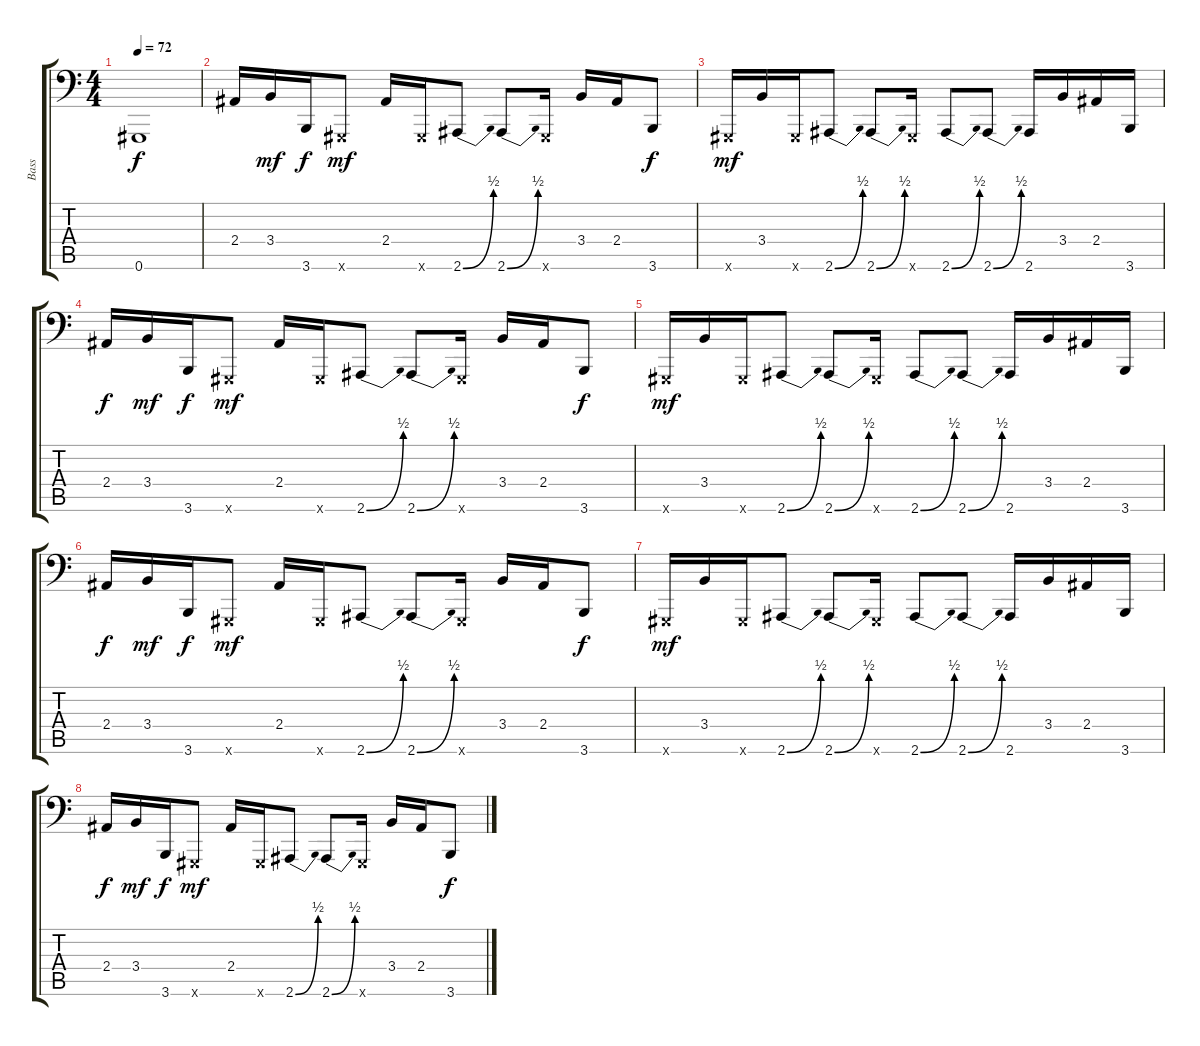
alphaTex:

\track ("Bass" "Bass") {instrument electricbassfinger}
\staff {score tabs}
\tuning (B2 Gb2 Db2 Ab1 Eb1 Ab0) {hide}
\ts (4 4)
\tempo 72
\clef f4
\ks c
0.6{t}.1{dy f} |
2.4.16 3.4.16{dy mf} 3.6.16{dy f} 0.6{x}.8{dy mf} 2.4.16 0.6{x}.16 2.6{be (bend 0 0 60 2)}.8 2.6{be (bend 0 0 60 2)}.8 0.6{x}.16 3.4.16 2.4.16 3.6.8{dy f} |
0.6{x}.16{dy mf} 3.4.16 0.6{x}.16 2.6{be (bend 0 0 60 2)}.8 2.6{be (bend 0 0 60 2)}.8 0.6{x}.16 2.6{be (bend 0 0 60 2)}.8 2.6{be (bend 0 0 60 2)}.8 2.6.16 3.4.16 2.4.16 3.6.16 |
2.4.16{dy f} 3.4.16{dy mf} 3.6.16{dy f} 0.6{x}.8{dy mf} 2.4.16 0.6{x}.16 2.6{be (bend 0 0 60 2)}.8 2.6{be (bend 0 0 60 2)}.8 0.6{x}.16 3.4.16 2.4.16 3.6.8{dy f} |
0.6{x}.16{dy mf} 3.4.16 0.6{x}.16 2.6{be (bend 0 0 60 2)}.8 2.6{be (bend 0 0 60 2)}.8 0.6{x}.16 2.6{be (bend 0 0 60 2)}.8 2.6{be (bend 0 0 60 2)}.8 2.6.16 3.4.16 2.4.16 3.6.16 |
2.4.16{dy f} 3.4.16{dy mf} 3.6.16{dy f} 0.6{x}.8{dy mf} 2.4.16 0.6{x}.16 2.6{be (bend 0 0 60 2)}.8 2.6{be (bend 0 0 60 2)}.8 0.6{x}.16 3.4.16 2.4.16 3.6.8{dy f} |
0.6{x}.16{dy mf} 3.4.16 0.6{x}.16 2.6{be (bend 0 0 60 2)}.8 2.6{be (bend 0 0 60 2)}.8 0.6{x}.16 2.6{be (bend 0 0 60 2)}.8 2.6{be (bend 0 0 60 2)}.8 2.6.16 3.4.16 2.4.16 3.6.16 |
2.4.16{dy f} 3.4.16{dy mf} 3.6.16{dy f} 0.6{x}.8{dy mf} 2.4.16 0.6{x}.16 2.6{be (bend 0 0 60 2)}.8 2.6{be (bend 0 0 60 2)}.8 0.6{x}.16 3.4.16 2.4.16 3.6.8{dy f}
